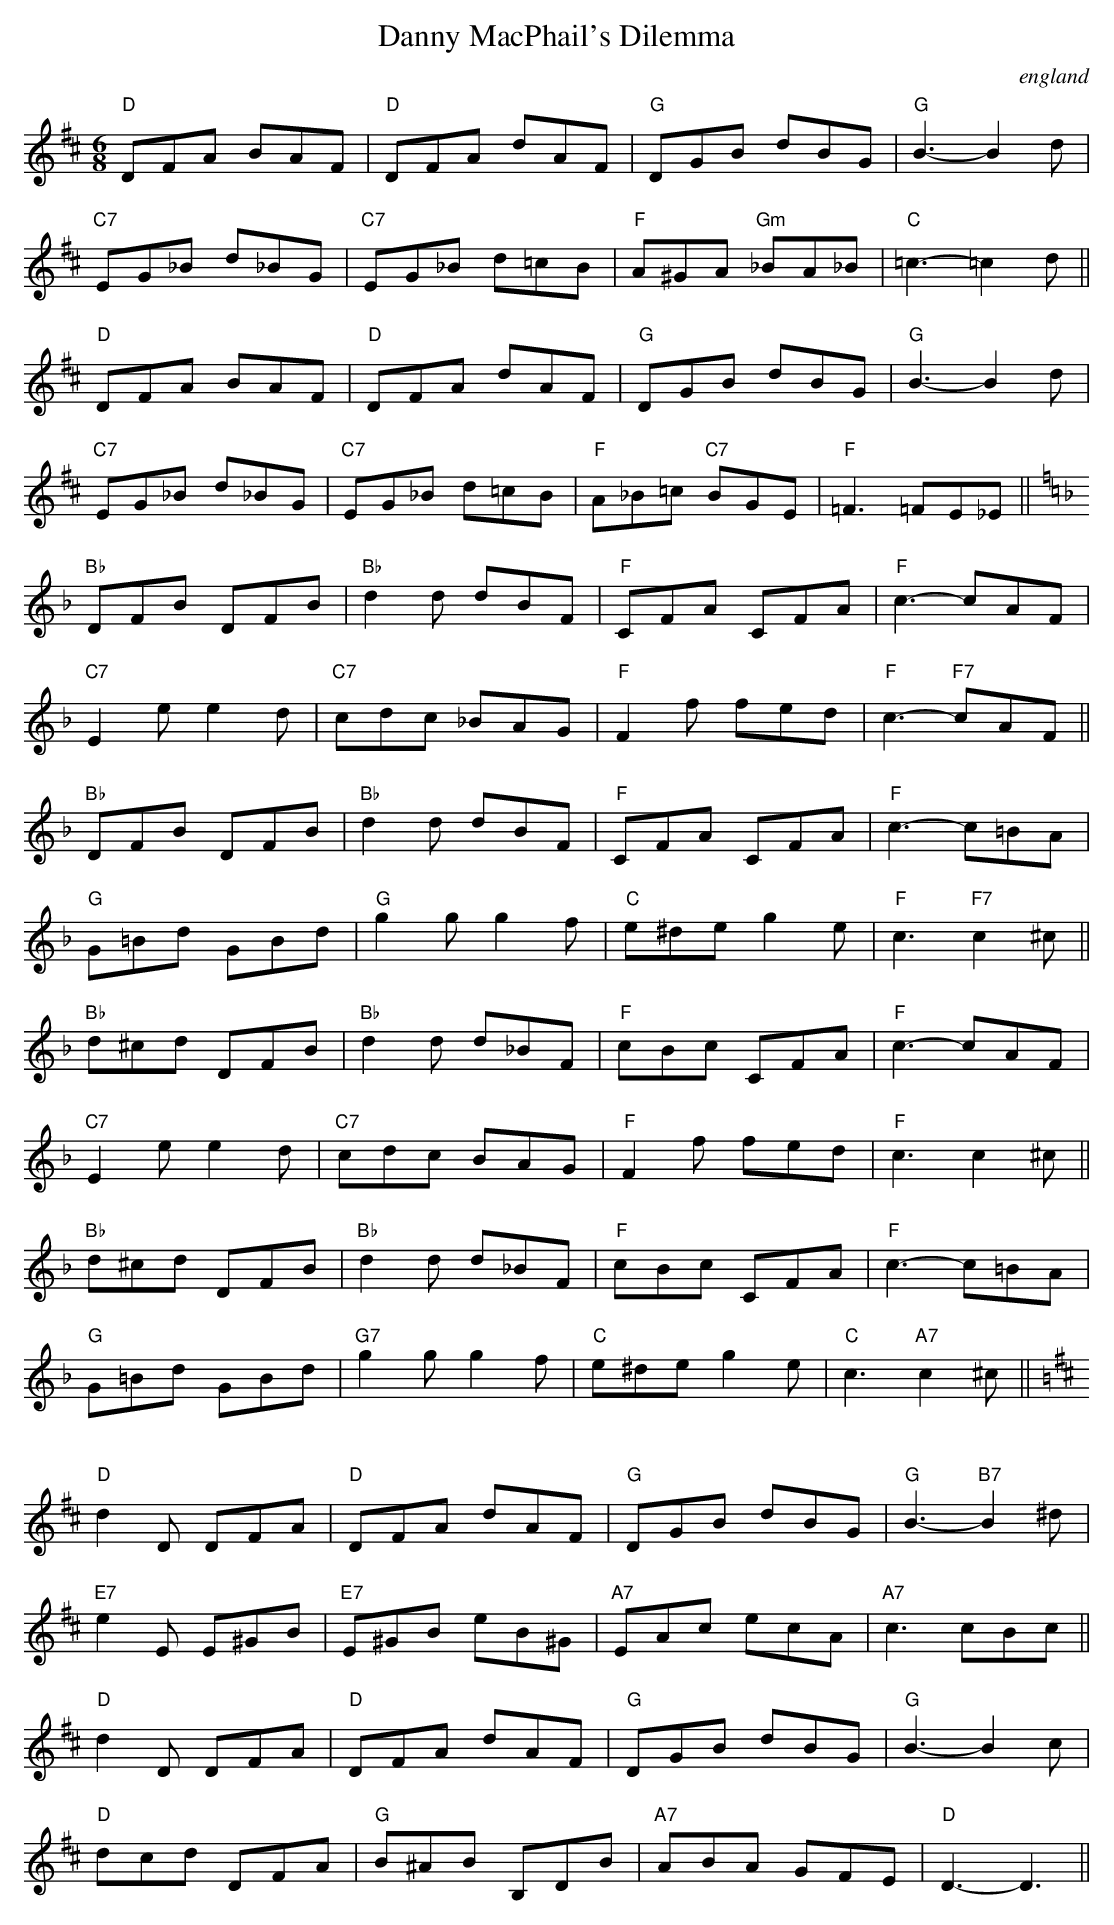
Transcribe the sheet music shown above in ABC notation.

X:1
T:Danny MacPhail's Dilemma
O:england
M:6/8
K:D
"D"DFA BAF|"D"DFA dAF|"G"DGB dBG|"G"B3 -B2d|
"C7"EG_B d_BG|"C7"EG_B d=cB|"F"A^GA "Gm"_BA_B|"C"=c3 -=c2d||
"D"DFA BAF|"D"DFA dAF|"G"DGB dBG|"G"B3 -B2d|
"C7"EG_B d_BG|"C7"EG_B d=cB|"F"A_B=c "C7"BGE|"F"=F3 =FE_E||
K:F
"Bb"DFB DFB|"Bb"d2d dBF|"F"CFA CFA|"F"c3 -cAF|
"C7"E2e e2d|"C7"cdc _BAG|"F"F2f fed|"F"c3 -"F7"cAF||
K:F
"Bb"DFB DFB|"Bb"d2d dBF|"F"CFA CFA|"F"c3 -c=BA|
"G"G=Bd GBd|"G"g2g g2f|"C"e^de g2e|"F"c3 "F7"c2^c||
"Bb"d^cd DFB|"Bb"d2d d_BF|"F"cBc CFA|"F"c3 -cAF|
"C7"E2e e2d|"C7"cdc BAG|"F"F2f fed|"F"c3 c2^c||
"Bb"d^cd DFB|"Bb"d2d d_BF|"F"cBc CFA|"F"c3 -c=BA|
"G"G=Bd GBd|"G7"g2g g2f|"C"e^de g2e|"C"c3 "A7"c2^c||
K:D
"D"d2D DFA|"D"DFA dAF|"G"DGB dBG|"G"B3 -"B7"B2^d|
"E7"e2E E^GB|"E7"E^GB eB^G|"A7"EAc ecA|"A7"c3 cBc||
K:D
"D"d2D DFA|"D"DFA dAF|"G"DGB dBG|"G"B3 -B2c|
"D"dcd DFA|"G"B^AB B,DB|"A7"ABA GFE|"D"D3 -D3||
